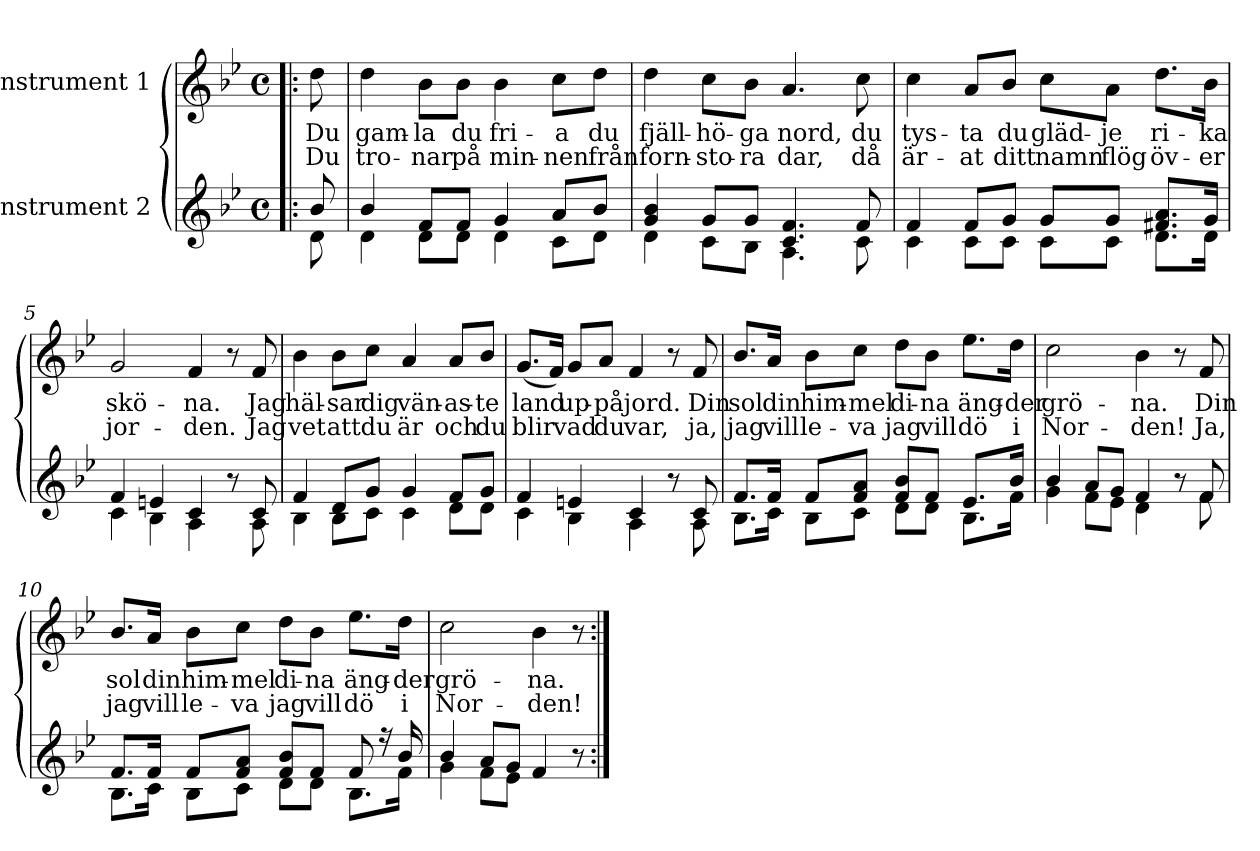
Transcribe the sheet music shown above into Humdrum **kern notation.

**kern	**kern	**text	**text
*part2	*part1	*part1	*part1
*staff2	*staff1	*staff1	*staff1
*I"Instrument 2	*I"Instrument 1	*	*
*clefG2	*clefG2	*	*
*k[b-e-]	*k[b-e-]	*	*
*B-:	*B-:	*	*
*M4/4	*M4/4	*	*
*met(c)	*met(c)	*	*
=1!|:	=1!|:	=1!|:	=1!|:
*^	*	*	*
!	!	!	!LO:LY:b	!LO:LY:b
8b-/	8d\	8dd\	Du	Du
=2	=2	=2	=2	=2
!	!	!	!LO:LY:b	!LO:LY:b
4b-/	4d\	4dd\	gam-	tro-
!	!	!	!LO:LY:b	!LO:LY:b
8f/L	8d\L	8b-\L	la	nar
!	!	!	!LO:LY:b	!LO:LY:b
8f/J	8d\J	8b-\J	du	på
!	!	!	!LO:LY:b	!LO:LY:b
4g/	4d\	4b-\	fri-	-min-
!	!	!	!LO:LY:b	!LO:LY:b
8a/L	8c\L	8cc\L	-a	nen
!	!	!	!LO:LY:b	!LO:LY:b
8b-/J	8d\J	8dd\J	du	från
=3	=3	=3	=3	=3
!	!	!	!LO:LY:b	!LO:LY:b
4g/ 4b-/	4d\	4dd\	fjäll-	forn-
!	!	!	!LO:LY:b	!LO:LY:b
8g/L	8c\L	8cc\L	-hö-	-sto-
!	!	!	!LO:LY:b	!LO:LY:b
8g/J	8B-\J	8b-\J	-ga	ra
!	!	!	!LO:LY:b	!LO:LY:b
4.c/ 4.f/	4.A\	4.a/	nord,	dar,
!	!	!	!LO:LY:b	!LO:LY:b
8f/	8c\	8cc\	du	då
=4	=4	=4	=4	=4
!	!	!	!LO:LY:b	!LO:LY:b
4f/	4c\	4cc\	tys-	-är-
!	!	!	!LO:LY:b	!LO:LY:b
8f/L	8c\L	8a/L	-ta	at
!	!	!	!LO:LY:b	!LO:LY:b
8g/J	8c\J	8b-/J	du	ditt
!	!	!	!LO:LY:b	!LO:LY:b
8g/L	8c\L	8cc\L	gläd-	-namn
!	!	!	!LO:LY:b	!LO:LY:b
8g/J	8c\J	8a\J	je	flög
!	!	!	!LO:LY:b	!LO:LY:b
8.f#X/ 8.a/L	8.d\L	8.dd\L	ri-	-öv-
!	!	!	!LO:LY:b	!LO:LY:b
16g/Jk	16d\Jk	16b-\Jk	-ka	er
=5	=5	=5	=5	=5
!	!	!	!LO:LY:b	!LO:LY:b
4f/	4c\	2g/	skö-	-jor-
4en/	4B-\	.	.	.
!	!	!	!LO:LY:b	!LO:LY:b
4c/	4A\	4f/	-na.	den.
8r	8ryy	8r	.	.
!	!	!	!LO:LY:b	!LO:LY:b
8c/	8A\	8f/	Jag	Jag
=6	=6	=6	=6	=6
!	!	!	!LO:LY:b	!LO:LY:b
4f/	4B-\	4b-\	häl-	-vet
!	!	!	!LO:LY:b	!LO:LY:b
8d/L	8B-\L	8b-\L	sar	att
!	!	!	!LO:LY:b	!LO:LY:b
8g/J	8c\J	8cc\J	dig	du
!	!	!	!LO:LY:b	!LO:LY:b
4g/	4c\	4a/	vän-	-är
!	!	!	!LO:LY:b	!LO:LY:b
8f/L	8d\L	8a/L	as-	-och
!	!	!	!LO:LY:b	!LO:LY:b
8g/J	8d\J	8b-/J	te	du
=7	=7	=7	=7	=7
!	!	!	!LO:LY:b	!LO:LY:b
4f/	4c\	(<8.g/L	land	blir
.	.	16f/Jk)	.	.
!	!	!	!LO:LY:b	!LO:LY:b
4en/	4B-\	8g/L	up-	-vad
!	!	!	!LO:LY:b	!LO:LY:b
.	.	8a/J	på	du
!	!	!	!LO:LY:b	!LO:LY:b
4c/	4A\	4f/	jord.	var,
8r	8ryy	8r	.	.
!	!	!	!LO:LY:b	!LO:LY:b
8c/	8A\	8f/	Din	ja,
!!LO:LB:g=z
=8	=8	=8	=8	=8
!	!	!	!LO:LY:b	!LO:LY:b
8.f/L	8.B-\L	8.b-/L	sol	jag
!	!	!	!LO:LY:b	!LO:LY:b
16f/Jk	16c\Jk	16a/Jk	din	vill
!	!	!	!LO:LY:b	!LO:LY:b
8f/L	8B-\L	8b-\L	him-	-le-
!	!	!	!LO:LY:b	!LO:LY:b
8f/ 8a/J	8c\J	8cc\J	-mel	va
!	!	!	!LO:LY:b	!LO:LY:b
8f/ 8b-/L	8d\L	8dd\L	di-	-jag
!	!	!	!LO:LY:b	!LO:LY:b
8f/J	8d\J	8b-\J	na	vill
!	!	!	!LO:LY:b	!LO:LY:b
8.e-i/L	8.B-\L	8.ee-\L	äng-	-dö
!	!	!	!LO:LY:b	!LO:LY:b
16b-/Jk	16f\Jk	16dd\Jk	der	i
=9	=9	=9	=9	=9
!	!	!	!LO:LY:b	!LO:LY:b
4b-/	4g\	2cc\	grö-	Nor-
8a/L	8f\L	.	.	.
8g/J	8e-\J	.	.	.
!	!	!	!LO:LY:b	!LO:LY:b
4f/	4d\	4b-\	-na.	-den!
8r	8ryy	8r	.	.
!	!	!	!LO:LY:b	!LO:LY:b
8f/	8f\	8f/	Din	Ja,
=10	=10	=10	=10	=10
!	!	!	!LO:LY:b	!LO:LY:b
8.f/L	8.B-\L	8.b-/L	sol	jag
!	!	!	!LO:LY:b	!LO:LY:b
16f/Jk	16c\Jk	16a/Jk	din	vill
!	!	!	!LO:LY:b	!LO:LY:b
8f/L	8B-\L	8b-\L	him-	-le-
!	!	!	!LO:LY:b	!LO:LY:b
8f/ 8a/J	8c\J	8cc\J	-mel	va
!	!	!	!LO:LY:b	!LO:LY:b
8f/ 8b-/L	8d\L	8dd\L	di-	-jag
!	!	!	!LO:LY:b	!LO:LY:b
8f/J	8d\J	8b-\J	na	vill
!	!	!	!LO:LY:b	!LO:LY:b
8f/	8.B-\L	8.ee-\L	äng-	-dö
16r	.	.	.	.
!	!	!	!LO:LY:b	!LO:LY:b
16b-/	16f\Jk	16dd\Jk	der	i
=11	=11	=11	=11	=11
!	!	!	!LO:LY:b	!LO:LY:b
4b-/	4g\	2cc\	grö-	Nor-
8a/L	8f\L	.	.	.
8g/J	8e-\J	.	.	.
!	!	!	!LO:LY:b	!LO:LY:b
4f/	4ryy	4b-\	-na.	-den!
8r	8ryy	8r	.	.
*v	*v	*	*	*
=:|!	=:|!	=:|!	=:|!
*-	*-	*-	*-
